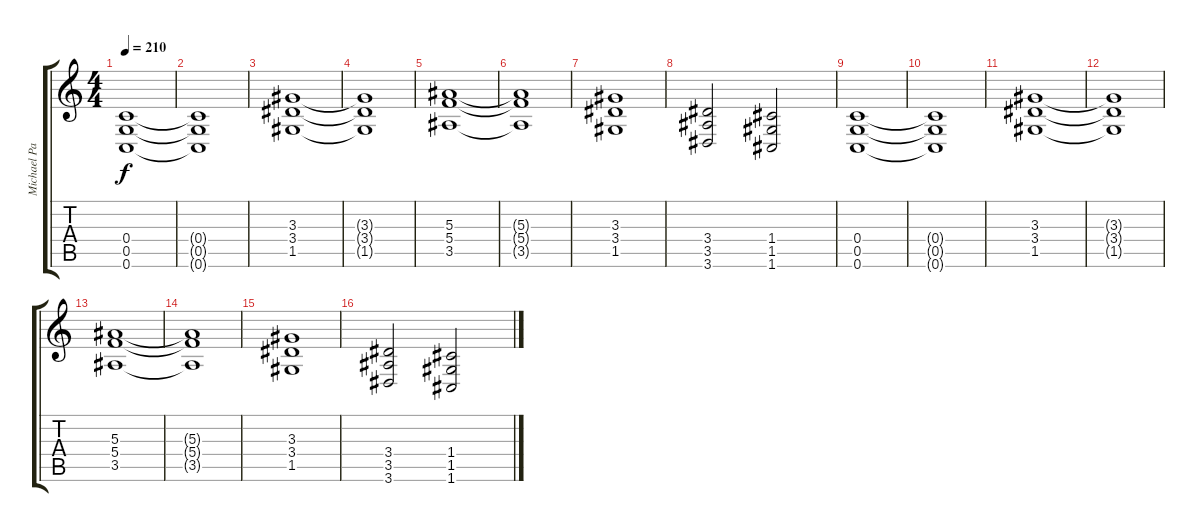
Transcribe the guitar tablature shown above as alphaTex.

\track ("Michael Padget" "Michael Pa") {instrument distortionguitar}
\staff {score tabs}
\tuning (D4 A3 F3 C3 G2 C2) {hide}
\ts (4 4)
\tempo 210
\clef g2
\ks c
(0.4 0.5 0.6).1{dy f} |
(0.4{t} 0.5{t} 0.6{t}).1 |
(3.3 3.4 1.5).1 |
(3.3{t} 3.4{t} 1.5{t}).1 |
(5.3 5.4 3.5).1 |
(5.3{t} 5.4{t} 3.5{t}).1 |
(3.3 3.4 1.5).1 |
(3.4 3.5 3.6).2 (1.4 1.5 1.6).2 |
(0.4 0.5 0.6).1 |
(0.4{t} 0.5{t} 0.6{t}).1 |
(3.3 3.4 1.5).1 |
(3.3{t} 3.4{t} 1.5{t}).1 |
(5.3 5.4 3.5).1 |
(5.3{t} 5.4{t} 3.5{t}).1 |
(3.3 3.4 1.5).1 |
(3.4 3.5 3.6).2 (1.4 1.5 1.6).2
